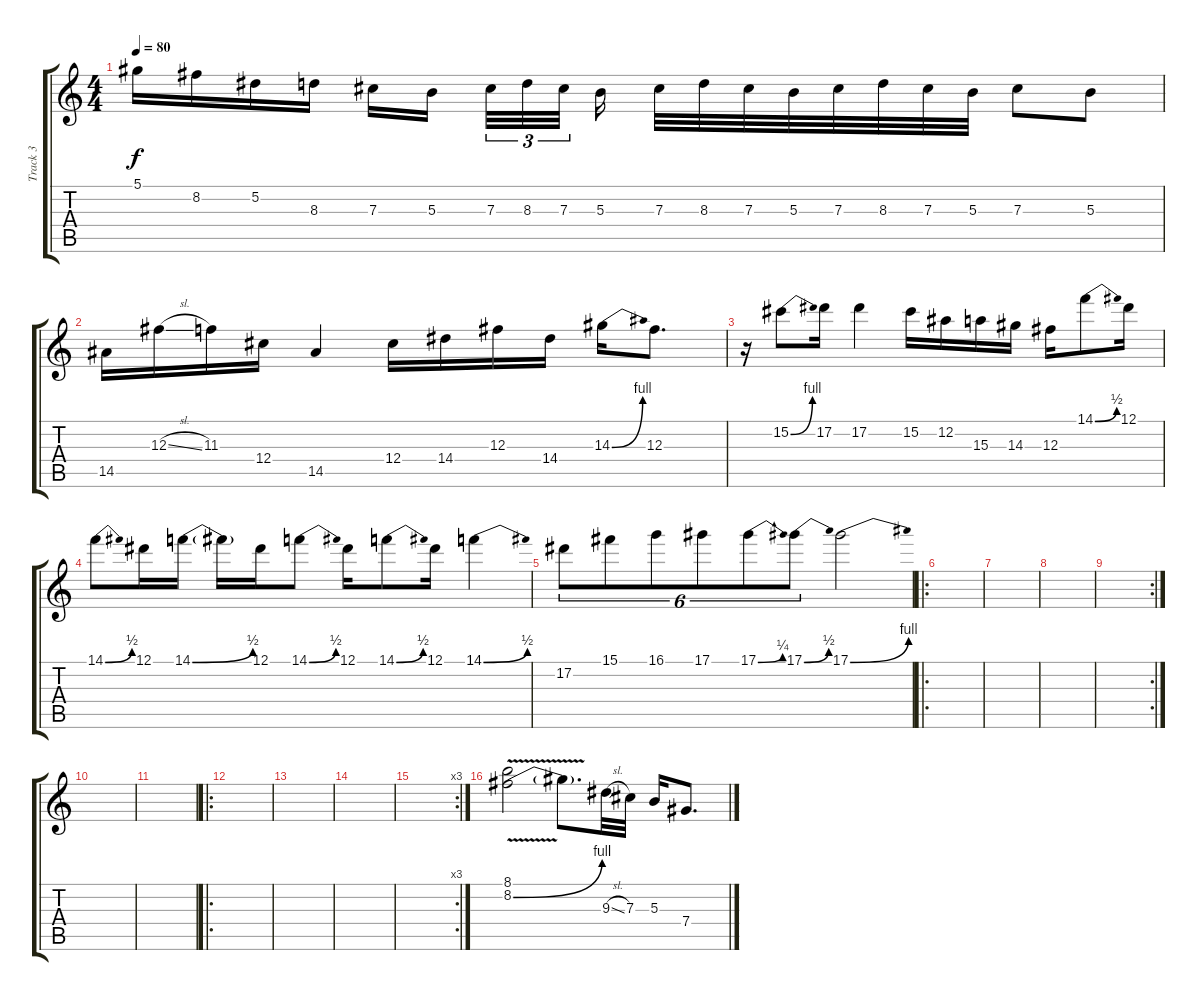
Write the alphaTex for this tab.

\track ("Track 3" "Track 3") {instrument overdrivenguitar}
\staff {score tabs}
\tuning (Eb4 Bb3 Gb3 Db3 Ab2 Eb2) {hide}
\ts (4 4)
\tempo 80
\clef g2
\ks c
5.1.16{dy f} 8.2.16 5.2.16 8.3.16 7.3.16 5.3.16{beam splitsecondary} 7.3.32{tu (3 2)} 8.3.32{tu (3 2)} 7.3.32{tu (3 2) beam splitsecondary} 5.3.16 7.3.32 8.3.32 7.3.32 5.3.32 7.3.32 8.3.32 7.3.32 5.3.32 7.3.8 5.3.8 |
14.5.16 12.3{sl}.16 11.3.16 12.4.16 14.5.4 12.4.16 14.4.16 12.3.16 14.4.16 14.3{be (bend 0 0 60 4)}.16 12.3.8{d} |
r.16 15.2{be (bend 0 0 60 4)}.8 17.2.16 17.2.4 15.2.16 12.2.16 15.3.16 14.3.16 12.3.16 14.1{be (bend 0 0 60 2)}.8 12.1.16 |
14.1{be (bend 0 0 60 2)}.8 12.1.16 14.1{be (bend 0 0 60 2)}.16 14.1{t}.16 12.1.16 14.1{be (bend 0 0 60 2)}.8 12.1.16 14.1{be (bend 0 0 60 2)}.8 12.1.16 14.1{be (bend 0 0 60 2)}.4 |
17.2.8{tu (6 4)} 15.1.8{tu (6 4)} 16.1.8{tu (6 4)} 17.1.8{tu (6 4)} 17.1{be (bend 0 0 60 1)}.8{tu (6 4)} 17.1{be (bend 0 0 60 2)}.8{tu (6 4)} 17.1{be (bend 0 0 60 4)}.2 |
\ro
|
|
|
\rc 2
|
|
|
\ro
|
|
|
\rc 3
|
(8.1 8.2{be (bend 0 0 60 4) v}).2 8.2{t}.8{d} 9.3{sl}.32 7.3.32 5.3.16 7.4.8{d}
